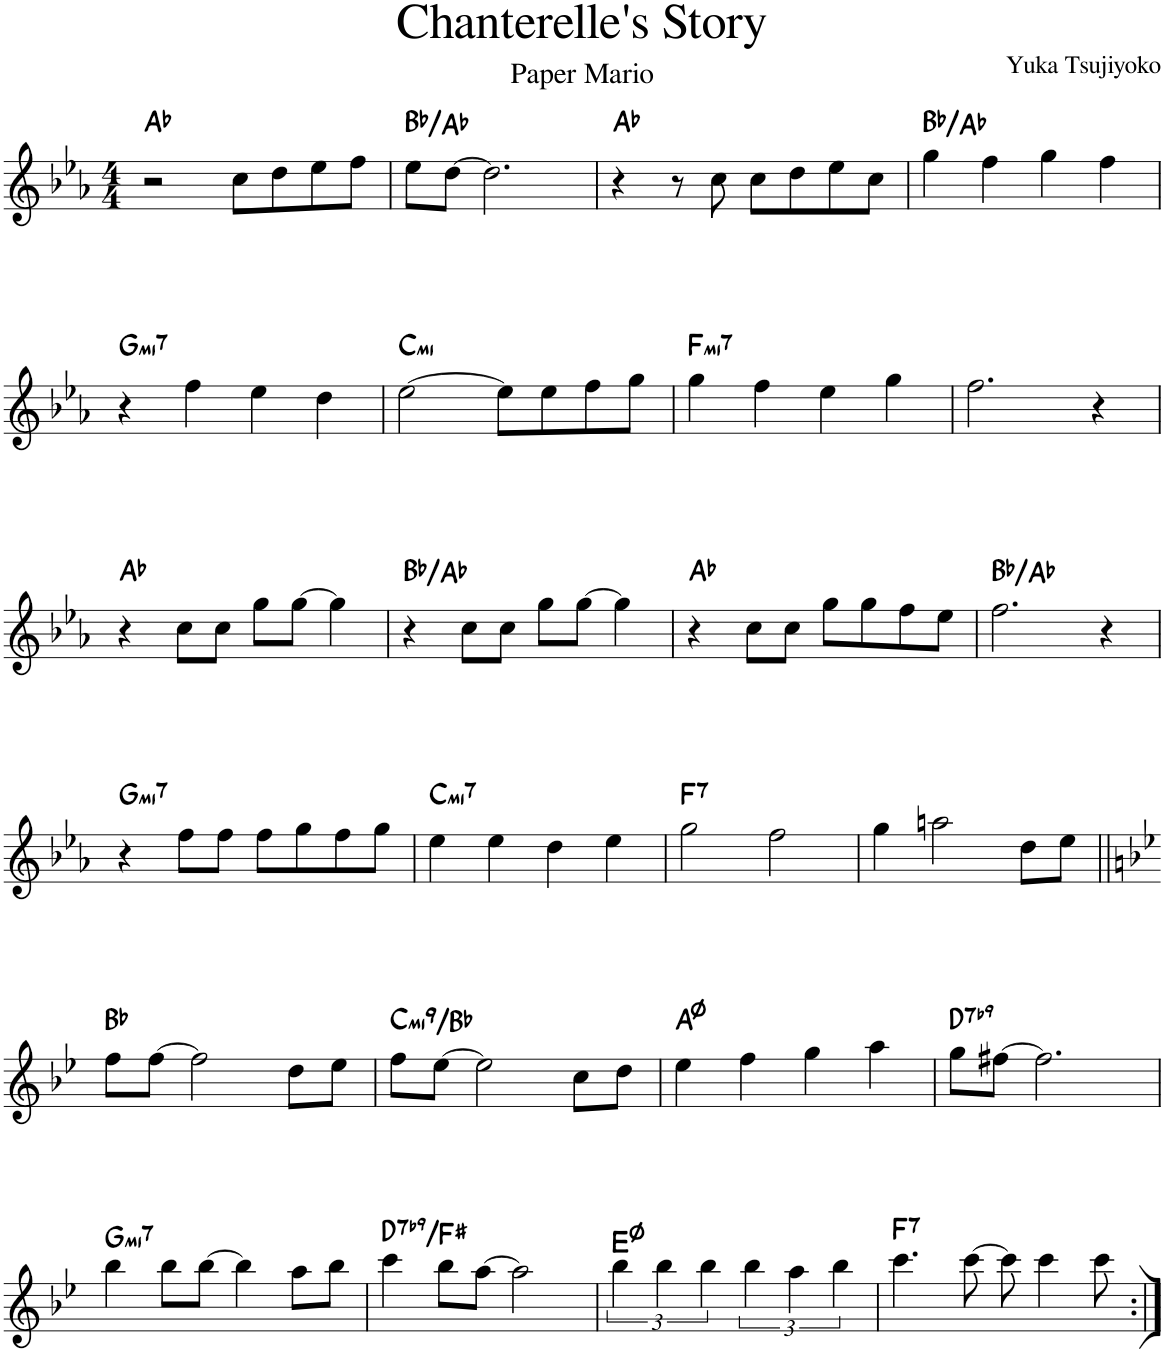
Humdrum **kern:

**kern	**harte
*part1	*part1
*staff1	*
*I"Piano	*
*I'Pno	*
*clefG2	*
*k[b-e-a-]	*
*M4/4	*
=1	=1
2r	Ab:maj
8cc\L	.
8dd\	.
8ee-\	.
8ff\J	.
=2	=2
8ee-\L	Bb:maj/b7
[8dd\J	.
2.dd\]	.
=3	=3
4r	Ab:maj
8r	.
8cc\	.
8cc\L	.
8dd\	.
8ee-\	.
8cc\J	.
=4	=4
4gg\	Bb:maj/b7
4ff\	.
4gg\	.
4ff\	.
!!LO:LB:g=z
=5	=5
!	!LO:H:kt=mi7
4r	G:min7
4ff\	.
4ee-\	.
4dd\	.
=6	=6
!	!LO:H:kt=mi
[2ee-\	C:min
8ee-\L]	.
8ee-\	.
8ff\	.
8gg\J	.
=7	=7
!	!LO:H:kt=mi7
4gg\	F:min7
4ff\	.
4ee-\	.
4gg\	.
=8	=8
2.ff\	.
4r	.
!!LO:LB:g=z
=9	=9
4r	Ab:maj
8cc\L	.
8cc\J	.
8gg\L	.
[8gg\J	.
4gg\]	.
=10	=10
4r	Bb:maj/b7
8cc\L	.
8cc\J	.
8gg\L	.
[8gg\J	.
4gg\]	.
=11	=11
4r	Ab:maj
8cc\L	.
8cc\J	.
8gg\L	.
8gg\	.
8ff\	.
8ee-\J	.
=12	=12
2.ff\	Bb:maj/b7
4r	.
!!LO:LB:g=z
=13	=13
!	!LO:H:kt=mi7
4r	G:min7
8ff\L	.
8ff\J	.
8ff\L	.
8gg\	.
8ff\	.
8gg\J	.
=14	=14
!	!LO:H:kt=mi7
4ee-\	C:min7
4ee-\	.
4dd\	.
4ee-\	.
=15	=15
!	!LO:H:kt=7
2gg\	F:7
2ff\	.
=16	=16
4gg\	.
2aan\	.
8dd\L	.
8ee-\J	.
!!LO:LB:g=z
=17||	=17||
*k[b-e-]	*
8ff\L	Bb:maj
[8ff\J	.
2ff\]	.
8dd\L	.
8ee-\J	.
=18	=18
!	!LO:H:kt=mi9
8ff\L	C:min9/b7
[8ee-\J	.
2ee-\]	.
8cc\L	.
8dd\J	.
=19	=19
!	!LO:H:kt=mi7b5
4ee-\	A:hdim7
4ff\	.
4gg\	.
4aa\	.
=20	=20
!	!LO:H:kt=7
8gg\L	D:7(b9)
[8ff#X\J	.
2.ff#\]	.
!!LO:LB:g=z
=21	=21
!	!LO:H:kt=mi7
4bb-\	G:min7
8bb-\L	.
[8bb-\J	.
4bb-\]	.
8aa\L	.
8bb-\J	.
=22	=22
!	!LO:H:kt=7
4ccc\	D:7(b9)/3
8bb-\L	.
[8aa\J	.
2aa\]	.
=23	=23
!	!LO:H:kt=mi7b5
6bb-\	E:hdim7
6bb-\	.
6bb-\	.
6bb-\	.
6aa\	.
6bb-\	.
=24	=24
!	!LO:H:kt=7
4.ccc\	F:7
[8ccc\	.
8ccc\]	.
4ccc\	.
8ccc\	.
=:|!	=:|!
*-	*-
